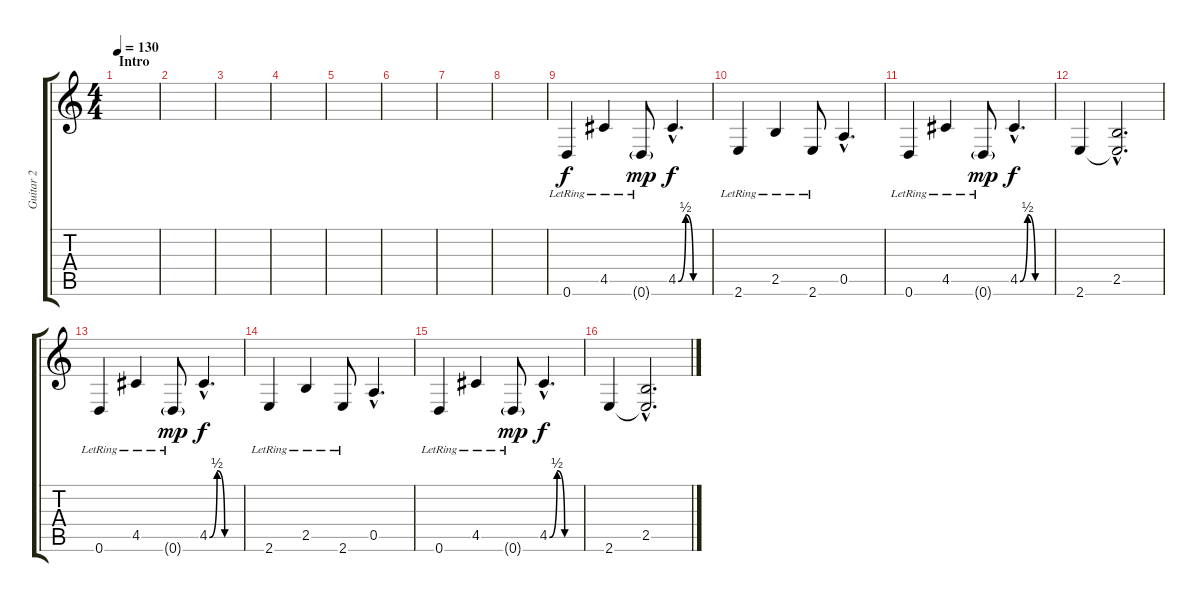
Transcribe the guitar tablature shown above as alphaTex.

\track ("Guitar 2" "Guitar 2") {instrument distortionguitar}
\staff {score tabs}
\tuning (E4 B3 G3 D3 A2 D2) {hide}
\ts (4 4)
\section ("" "Intro")
\tempo 130
\clef g2
\ks c
|
|
|
|
|
|
|
|
0.6{lr}.4 4.5{lr}.4 0.6{g lr}.8{dy mp} 4.5{be (custom 0 0 15 2 30 0 45 0 60 0) hac}.4{d dy f} |
2.6{lr}.4 2.5{lr}.4 2.6{lr}.8 0.5{hac}.4{d} |
0.6{lr}.4 4.5{lr}.4 0.6{g lr}.8{dy mp} 4.5{be (custom 0 0 15 2 30 0 45 0 60 0) hac}.4{d dy f} |
2.6.4 (2.5{hac} 2.6{hac t}).2{d} |
0.6{lr}.4 4.5{lr}.4 0.6{g lr}.8{dy mp} 4.5{be (custom 0 0 15 2 30 0 45 0 60 0) hac}.4{d dy f} |
2.6{lr}.4 2.5{lr}.4 2.6{lr}.8 0.5{hac}.4{d} |
0.6{lr}.4 4.5{lr}.4 0.6{g lr}.8{dy mp} 4.5{be (custom 0 0 15 2 30 0 45 0 60 0) hac}.4{d dy f} |
2.6.4 (2.5{hac} 2.6{hac t}).2{d}
